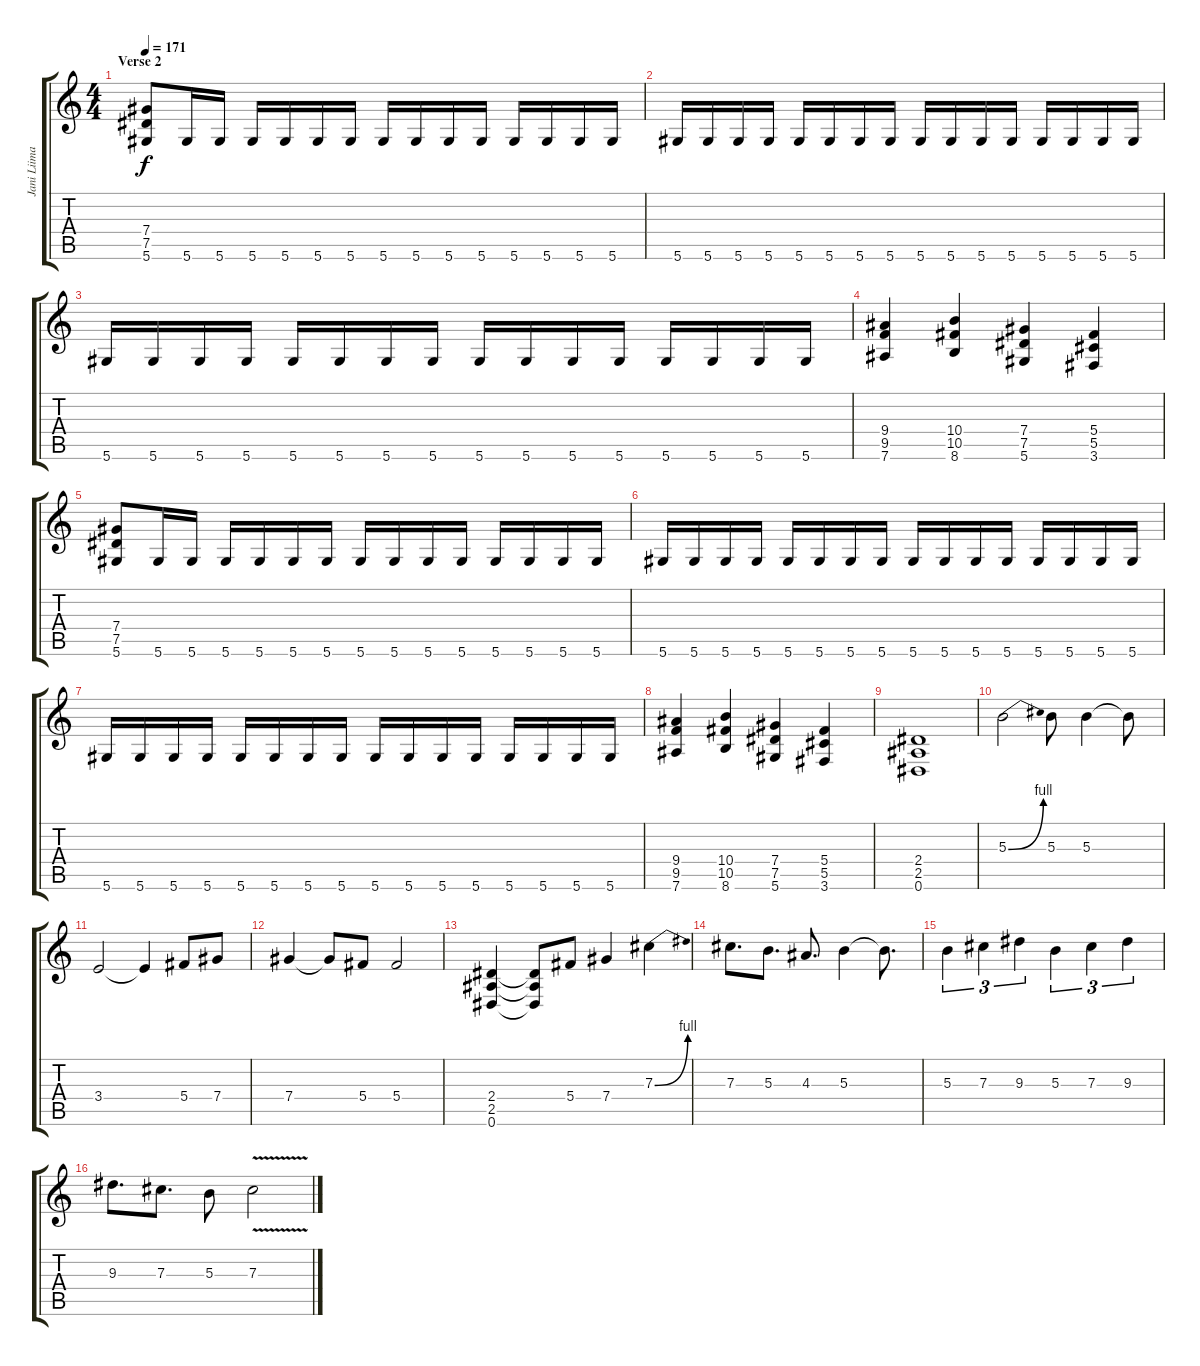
\track ("Jani Liimatainen" "Jani Liima") {instrument distortionguitar}
\staff {score tabs}
\tuning (Eb4 Bb3 Gb3 Db3 Ab2 Eb2) {hide}
\ts (4 4)
\section ("" "Verse 2")
\tempo 171
\clef g2
\ks aminor
(7.4 7.5 5.6).8{dy f} 5.6.16 5.6.16 5.6.16 5.6.16 5.6.16 5.6.16 5.6.16 5.6.16 5.6.16 5.6.16 5.6.16 5.6.16 5.6.16 5.6.16 |
5.6.16 5.6.16 5.6.16 5.6.16 5.6.16 5.6.16 5.6.16 5.6.16 5.6.16 5.6.16 5.6.16 5.6.16 5.6.16 5.6.16 5.6.16 5.6.16 |
5.6.16 5.6.16 5.6.16 5.6.16 5.6.16 5.6.16 5.6.16 5.6.16 5.6.16 5.6.16 5.6.16 5.6.16 5.6.16 5.6.16 5.6.16 5.6.16 |
(9.4 9.5 7.6).4 (10.4 10.5 8.6).4 (7.4 7.5 5.6).4 (5.4 5.5 3.6).4 |
(7.4 7.5 5.6).8 5.6.16 5.6.16 5.6.16 5.6.16 5.6.16 5.6.16 5.6.16 5.6.16 5.6.16 5.6.16 5.6.16 5.6.16 5.6.16 5.6.16 |
5.6.16 5.6.16 5.6.16 5.6.16 5.6.16 5.6.16 5.6.16 5.6.16 5.6.16 5.6.16 5.6.16 5.6.16 5.6.16 5.6.16 5.6.16 5.6.16 |
5.6.16 5.6.16 5.6.16 5.6.16 5.6.16 5.6.16 5.6.16 5.6.16 5.6.16 5.6.16 5.6.16 5.6.16 5.6.16 5.6.16 5.6.16 5.6.16 |
(9.4 9.5 7.6).4 (10.4 10.5 8.6).4 (7.4 7.5 5.6).4 (5.4 5.5 3.6).4 |
(2.4 2.5 0.6).1 |
5.3{be (bend 0 0 60 4)}.2 5.3.8 5.3.4 5.3{t}.8 |
3.4.2 3.4{t}.4 5.4.8 7.4.8 |
7.4.4 7.4{t}.8 5.4.8 5.4.2 |
(2.4 2.5 0.6).4 (2.4{t} 2.5{t} 0.6{t}).8 5.4.8 7.4.4 7.3{be (bend 0 0 60 4)}.4 |
7.3.8{d} 5.3.8{d} 4.3.8{d} 5.3.4 5.3{t}.8{d} |
5.3.4{tu (3 2)} 7.3.4{tu (3 2)} 9.3.4{tu (3 2)} 5.3.4{tu (3 2)} 7.3.4{tu (3 2)} 9.3.4{tu (3 2)} |
9.3.8{d} 7.3.8{d} 5.3.8 7.3{v}.2
